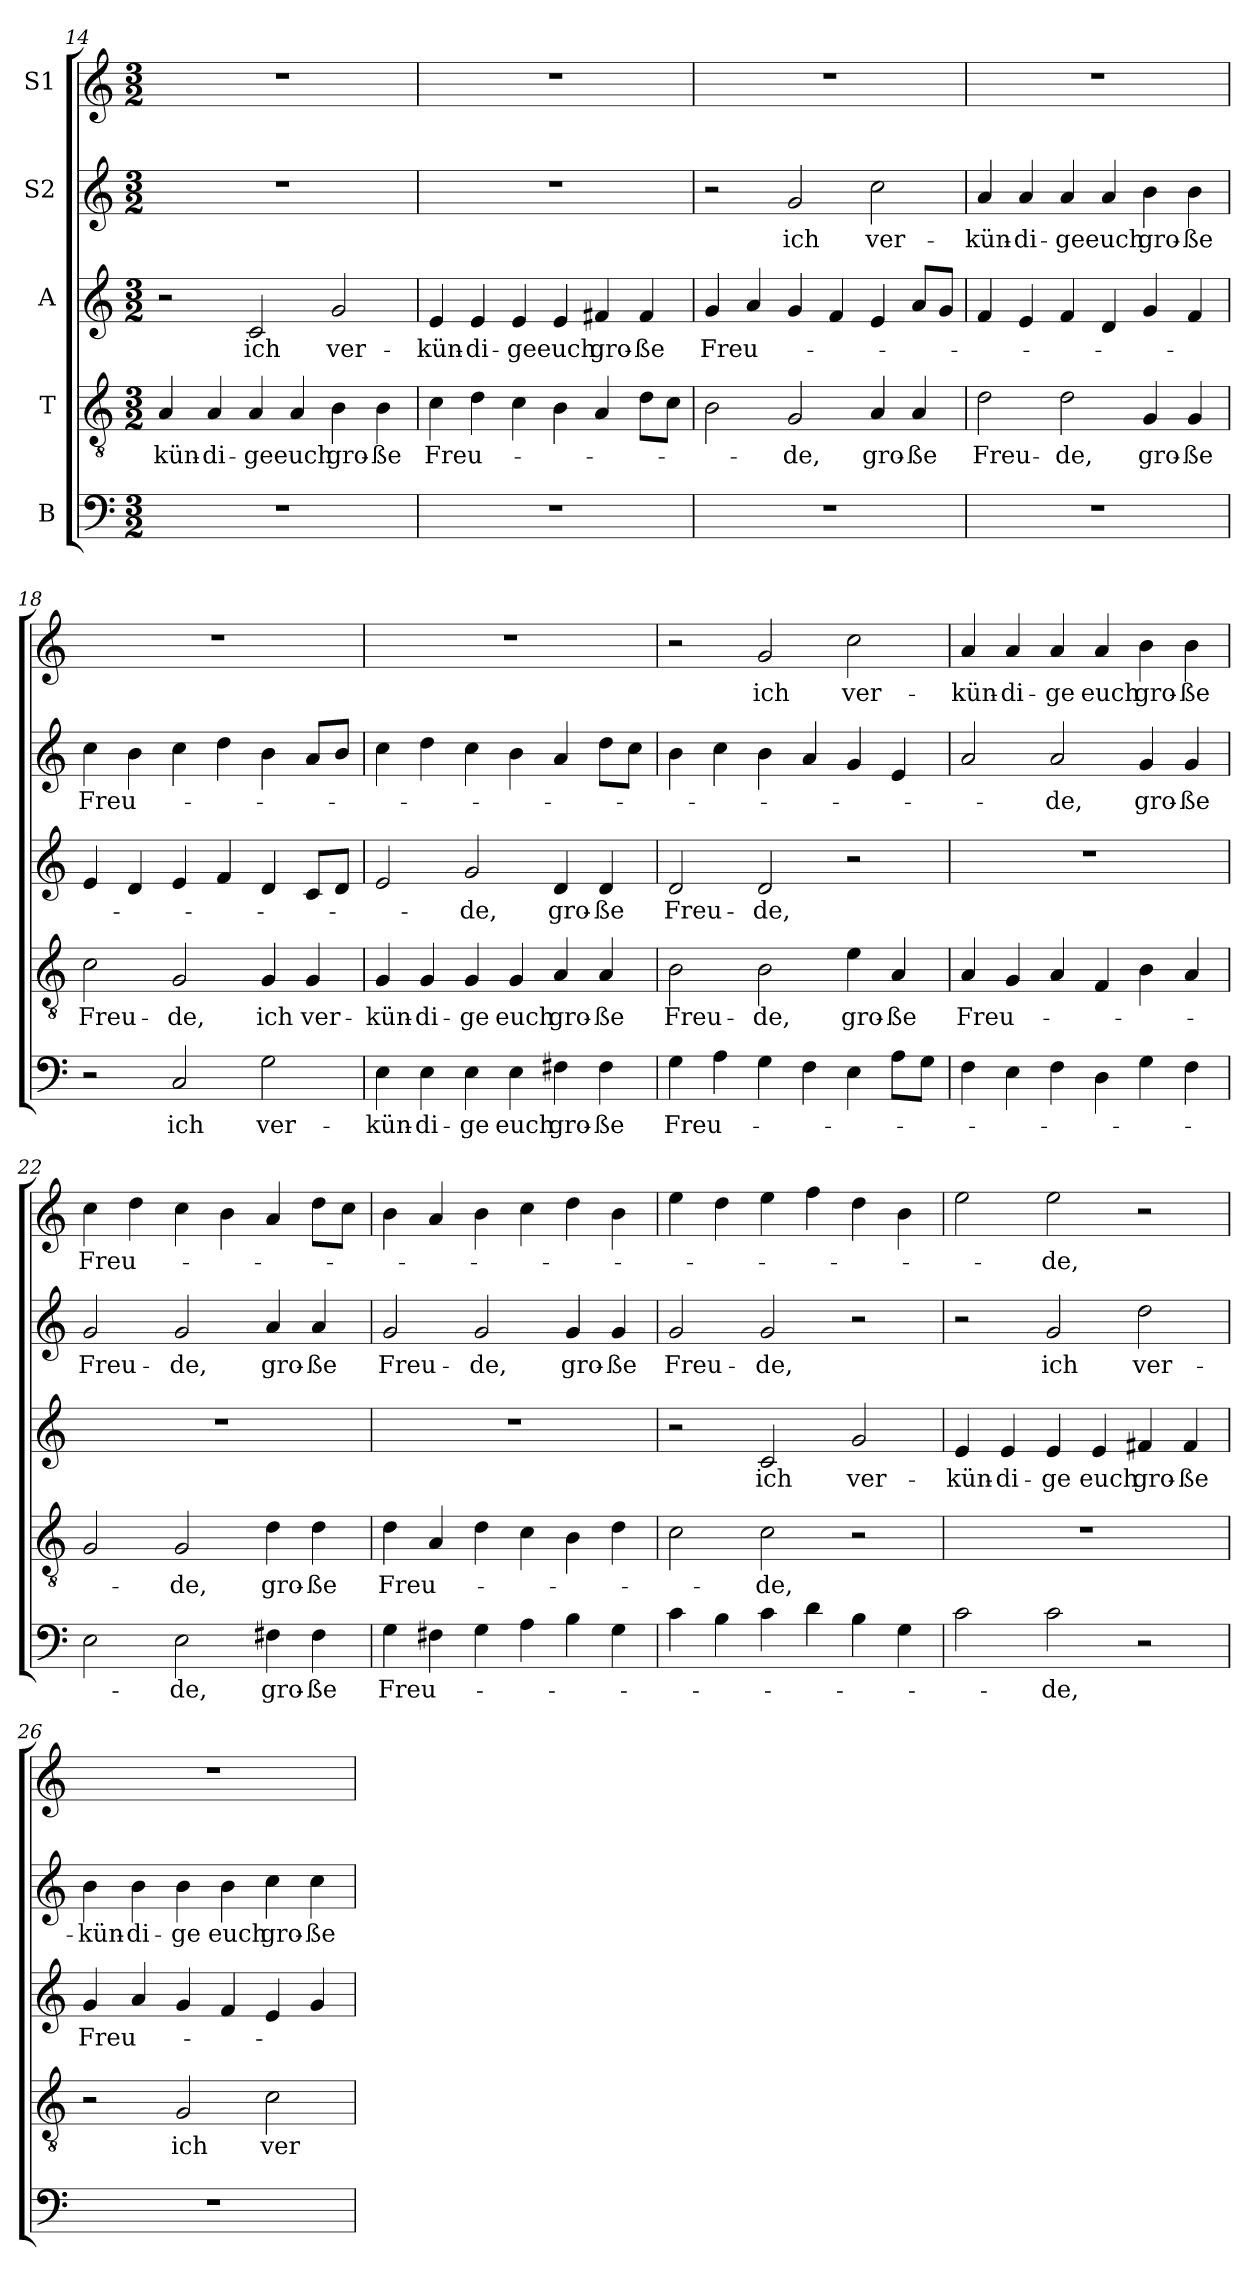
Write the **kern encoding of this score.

**kern	**text	**kern	**text	**kern	**text	**kern	**text	**kern	**text
*part5	*part5	*part4	*part4	*part3	*part3	*part2	*part2	*part1	*part1
*staff5	*staff5	*staff4	*staff4	*staff3	*staff3	*staff2	*staff2	*staff1	*staff1
*I"B	*	*I"T	*	*I"A	*	*I"S2	*	*I"S1	*
*clefF4	*	*clefGv2	*	*clefG2	*	*clefG2	*	*clefG2	*
*k[]	*	*k[]	*	*k[]	*	*k[]	*	*k[]	*
*M3/2	*	*M3/2	*	*M3/2	*	*M3/2	*	*M3/2	*
=14	=14	=14	=14	=14	=14	=14	=14	=14	=14
!	!	!	!LO:LY:b	!	!	!	!	!	!
1.r	.	4A/	kün-	2r	.	1.r	.	1.r	.
!	!	!	!LO:LY:b	!	!	!	!	!	!
.	.	4A/	-di-	.	.	.	.	.	.
!	!	!	!LO:LY:b	!	!LO:LY:b	!	!	!	!
.	.	4A/	-ge	2c/	ich	.	.	.	.
!	!	!	!LO:LY:b	!	!	!	!	!	!
.	.	4A/	euch	.	.	.	.	.	.
!	!	!	!LO:LY:b	!	!LO:LY:b	!	!	!	!
.	.	4B\	gro-	2g/	ver-	.	.	.	.
!	!	!	!LO:LY:b	!	!	!	!	!	!
.	.	4B\	-ße	.	.	.	.	.	.
=15	=15	=15	=15	=15	=15	=15	=15	=15	=15
!	!	!	!LO:LY:b	!	!LO:LY:b	!	!	!	!
1.r	.	4c\	Freu-	4e/	-kün-	1.r	.	1.r	.
!	!	!	!	!	!LO:LY:b	!	!	!	!
.	.	4d\	.	4e/	-di-	.	.	.	.
!	!	!	!	!	!LO:LY:b	!	!	!	!
.	.	4c\	.	4e/	-ge	.	.	.	.
!	!	!	!	!	!LO:LY:b	!	!	!	!
.	.	4B\	.	4e/	euch	.	.	.	.
!	!	!	!	!	!LO:LY:b	!	!	!	!
.	.	4A/	.	4f#X/	gro-	.	.	.	.
!	!	!	!	!	!LO:LY:b	!	!	!	!
.	.	8d\L	.	4f#/	-ße	.	.	.	.
.	.	8c\J	.	.	.	.	.	.	.
!!LO:LB:g=z
=16	=16	=16	=16	=16	=16	=16	=16	=16	=16
!	!	!	!	!	!LO:LY:b	!	!	!	!
1.r	.	2B\	.	4g/	Freu-	2r	.	1.r	.
.	.	.	.	4a/	.	.	.	.	.
!	!	!	!LO:LY:b	!	!	!	!LO:LY:b	!	!
.	.	2G/	-de,	4g/	.	2g/	ich	.	.
.	.	.	.	4f/	.	.	.	.	.
!	!	!	!LO:LY:b	!	!	!	!LO:LY:b	!	!
.	.	4A/	gro-	4e/	.	2cc\	ver-	.	.
!	!	!	!LO:LY:b	!	!	!	!	!	!
.	.	4A/	-ße	8a/L	.	.	.	.	.
.	.	.	.	8g/J	.	.	.	.	.
=17	=17	=17	=17	=17	=17	=17	=17	=17	=17
!	!	!	!LO:LY:b	!	!	!	!LO:LY:b	!	!
1.r	.	2d\	Freu-	4f/	.	4a/	-kün-	1.r	.
!	!	!	!	!	!	!	!LO:LY:b	!	!
.	.	.	.	4e/	.	4a/	-di-	.	.
!	!	!	!LO:LY:b	!	!	!	!LO:LY:b	!	!
.	.	2d\	-de,	4f/	.	4a/	-ge	.	.
!	!	!	!	!	!	!	!LO:LY:b	!	!
.	.	.	.	4d/	.	4a/	euch	.	.
!	!	!	!LO:LY:b	!	!	!	!LO:LY:b	!	!
.	.	4G/	gro-	4g/	.	4b\	gro-	.	.
!	!	!	!LO:LY:b	!	!	!	!LO:LY:b	!	!
.	.	4G/	-ße	4f/	.	4b\	-ße	.	.
=18	=18	=18	=18	=18	=18	=18	=18	=18	=18
!	!	!	!LO:LY:b	!	!	!	!LO:LY:b	!	!
2r	.	2c\	Freu-	4e/	.	4cc\	Freu-	1.r	.
.	.	.	.	4d/	.	4b\	.	.	.
!	!LO:LY:b	!	!LO:LY:b	!	!	!	!	!	!
2C/	ich	2G/	-de,	4e/	.	4cc\	.	.	.
.	.	.	.	4f/	.	4dd\	.	.	.
!	!LO:LY:b	!	!LO:LY:b	!	!	!	!	!	!
2G\	ver-	4G/	ich	4d/	.	4b\	.	.	.
!	!	!	!LO:LY:b	!	!	!	!	!	!
.	.	4G/	ver-	8c/L	.	8a/L	.	.	.
.	.	.	.	8d/J	.	8b/J	.	.	.
=19	=19	=19	=19	=19	=19	=19	=19	=19	=19
!	!LO:LY:b	!	!LO:LY:b	!	!	!	!	!	!
4E\	kün-	4G/	kün-	2e/	.	4cc\	.	1.r	.
!	!LO:LY:b	!	!LO:LY:b	!	!	!	!	!	!
4E\	-di-	4G/	-di-	.	.	4dd\	.	.	.
!	!LO:LY:b	!	!LO:LY:b	!	!LO:LY:b	!	!	!	!
4E\	-ge	4G/	-ge	2g/	-de,	4cc\	.	.	.
!	!LO:LY:b	!	!LO:LY:b	!	!	!	!	!	!
4E\	euch	4G/	euch	.	.	4b\	.	.	.
!	!LO:LY:b	!	!LO:LY:b	!	!LO:LY:b	!	!	!	!
4F#X\	gro-	4A/	gro-	4d/	gro-	4a/	.	.	.
!	!LO:LY:b	!	!LO:LY:b	!	!LO:LY:b	!	!	!	!
4F#\	-ße	4A/	-ße	4d/	-ße	8dd\L	.	.	.
.	.	.	.	.	.	8cc\J	.	.	.
!!LO:PB:g=z
=20	=20	=20	=20	=20	=20	=20	=20	=20	=20
!	!LO:LY:b	!	!LO:LY:b	!	!LO:LY:b	!	!	!	!
4G\	Freu-	2B\	Freu-	2d/	Freu-	4b\	.	2r	.
4A\	.	.	.	.	.	4cc\	.	.	.
!	!	!	!LO:LY:b	!	!LO:LY:b	!	!	!	!LO:LY:b
4G\	.	2B\	-de,	2d/	-de,	4b\	.	2g/	ich
4F\	.	.	.	.	.	4a/	.	.	.
!	!	!	!LO:LY:b	!	!	!	!	!	!LO:LY:b
4E\	.	4e\	gro-	2r	.	4g/	.	2cc\	ver-
!	!	!	!LO:LY:b	!	!	!	!	!	!
8A\L	.	4A/	-ße	.	.	4e/	.	.	.
8G\J	.	.	.	.	.	.	.	.	.
=21	=21	=21	=21	=21	=21	=21	=21	=21	=21
!	!	!	!LO:LY:b	!	!	!	!	!	!LO:LY:b
4F\	.	4A/	Freu-	1.r	.	2a/	.	4a/	-kün-
!	!	!	!	!	!	!	!	!	!LO:LY:b
4E\	.	4G/	.	.	.	.	.	4a/	-di-
!	!	!	!	!	!	!	!LO:LY:b	!	!LO:LY:b
4F\	.	4A/	.	.	.	2a/	-de,	4a/	-ge
!	!	!	!	!	!	!	!	!	!LO:LY:b
4D\	.	4F/	.	.	.	.	.	4a/	euch
!	!	!	!	!	!	!	!LO:LY:b	!	!LO:LY:b
4G\	.	4B\	.	.	.	4g/	gro-	4b\	gro-
!	!	!	!	!	!	!	!LO:LY:b	!	!LO:LY:b
4F\	.	4A/	.	.	.	4g/	-ße	4b\	-ße
=22	=22	=22	=22	=22	=22	=22	=22	=22	=22
!	!	!	!	!	!	!	!LO:LY:b	!	!LO:LY:b
2E\	.	2G/	.	1.r	.	2g/	Freu-	4cc\	Freu-
.	.	.	.	.	.	.	.	4dd\	.
!	!LO:LY:b	!	!LO:LY:b	!	!	!	!LO:LY:b	!	!
2E\	de,	2G/	-de,	.	.	2g/	-de,	4cc\	.
.	.	.	.	.	.	.	.	4b\	.
!	!LO:LY:b	!	!LO:LY:b	!	!	!	!LO:LY:b	!	!
4F#X\	gro-	4d\	gro-	.	.	4a/	gro-	4a/	.
!	!LO:LY:b	!	!LO:LY:b	!	!	!	!LO:LY:b	!	!
4F#\	-ße	4d\	-ße	.	.	4a/	-ße	8dd\L	.
.	.	.	.	.	.	.	.	8cc\J	.
=23	=23	=23	=23	=23	=23	=23	=23	=23	=23
!	!LO:LY:b	!	!LO:LY:b	!	!	!	!LO:LY:b	!	!
4G\	Freu-	4d\	Freu-	1.r	.	2g/	Freu-	4b\	.
4F#X\	.	4A/	.	.	.	.	.	4a/	.
!	!	!	!	!	!	!	!LO:LY:b	!	!
4G\	.	4d\	.	.	.	2g/	-de,	4b\	.
4A\	.	4c\	.	.	.	.	.	4cc\	.
!	!	!	!	!	!	!	!LO:LY:b	!	!
4B\	.	4B\	.	.	.	4g/	gro-	4dd\	.
!	!	!	!	!	!	!	!LO:LY:b	!	!
4G\	.	4d\	.	.	.	4g/	-ße	4b\	.
!!LO:LB:g=z
=24	=24	=24	=24	=24	=24	=24	=24	=24	=24
!	!	!	!	!	!	!	!LO:LY:b	!	!
4c\	.	2c\	.	2r	.	2g/	Freu-	4ee\	.
4B\	.	.	.	.	.	.	.	4dd\	.
!	!	!	!LO:LY:b	!	!LO:LY:b	!	!LO:LY:b	!	!
4c\	.	2c\	-de,	2c/	ich	2g/	-de,	4ee\	.
4d\	.	.	.	.	.	.	.	4ff\	.
!	!	!	!	!	!LO:LY:b	!	!	!	!
4B\	.	2r	.	2g/	ver-	2r	.	4dd\	.
4G\	.	.	.	.	.	.	.	4b\	.
=25	=25	=25	=25	=25	=25	=25	=25	=25	=25
!	!	!	!	!	!LO:LY:b	!	!	!	!
2c\	.	1.r	.	4e/	kün-	2r	.	2ee\	.
!	!	!	!	!	!LO:LY:b	!	!	!	!
.	.	.	.	4e/	-di-	.	.	.	.
!	!LO:LY:b	!	!	!	!LO:LY:b	!	!LO:LY:b	!	!LO:LY:b
2c\	de,	.	.	4e/	-ge	2g/	ich	2ee\	de,
!	!	!	!	!	!LO:LY:b	!	!	!	!
.	.	.	.	4e/	euch	.	.	.	.
!	!	!	!	!	!LO:LY:b	!	!LO:LY:b	!	!
2r	.	.	.	4f#X/	gro-	2dd\	ver-	2r	.
!	!	!	!	!	!LO:LY:b	!	!	!	!
.	.	.	.	4f#/	-ße	.	.	.	.
=26	=26	=26	=26	=26	=26	=26	=26	=26	=26
!	!	!	!	!	!LO:LY:b	!	!LO:LY:b	!	!
1.r	.	2r	.	4g/	Freu-	4b\	-kün-	1.r	.
!	!	!	!	!	!	!	!LO:LY:b	!	!
.	.	.	.	4a/	.	4b\	-di-	.	.
!	!	!	!LO:LY:b	!	!	!	!LO:LY:b	!	!
.	.	2G/	ich	4g/	.	4b\	-ge	.	.
!	!	!	!	!	!	!	!LO:LY:b	!	!
.	.	.	.	4f/	.	4b\	euch	.	.
!	!	!	!LO:LY:b	!	!	!	!LO:LY:b	!	!
.	.	2c\	ver-	4e/	.	4cc\	gro-	.	.
!	!	!	!	!	!	!	!LO:LY:b	!	!
.	.	.	.	4g/	.	4cc\	-ße	.	.
=	=	=	=	=	=	=	=	=	=
*-	*-	*-	*-	*-	*-	*-	*-	*-	*-
